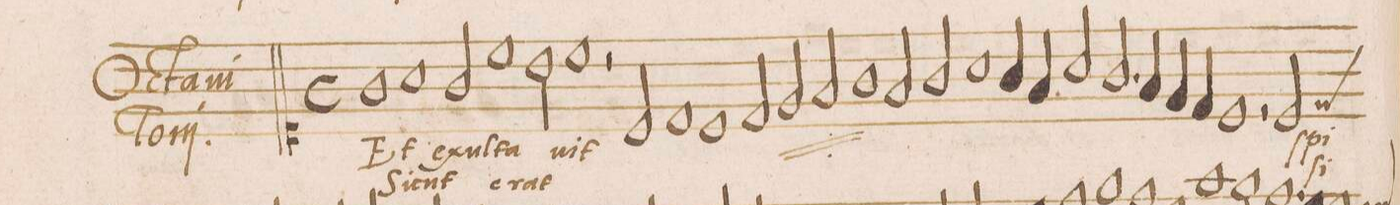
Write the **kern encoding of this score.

**kern	**text	**text
*I"DISCANTVS	*	*
*clefC1	*	*
*k[]	*	*
*met(c)	*	*
*M4/2	*	*
1g	Et	Si-
1a	e-	-cut
=2	=2	=2
2g/	-xul-	.
1cc	-ta-	e-
2b\	.	-rat
=3	=3	=3
1cc	-vit	.
2r	.	.
*	*ij	*ij
2c/	et	si-
=4	=4	=4
1d	e-	-cut
1c	.	.
=5	=5	=5
2d/	.	.
2e/	.	.
2f/	.	.
1g\	.	.
=6	=6	=6
2f/	-xul-	e-
2g/	.	.
1a\	.	.
=7	=7	=7
4g/	.	.
4f/	.	.
2a/	-ta-	-rat
2.g/	.	.
*	*	*Xij
=8	=8	=8
4f/	.	.
4e/	.	.
4d/	.	.
1c	-vit	.
*	*Xij	*
=9	=9	=9
2r	.	.
*custos:d	*	*
2c/	ſpi-	ſi-
*-	*-	*-
